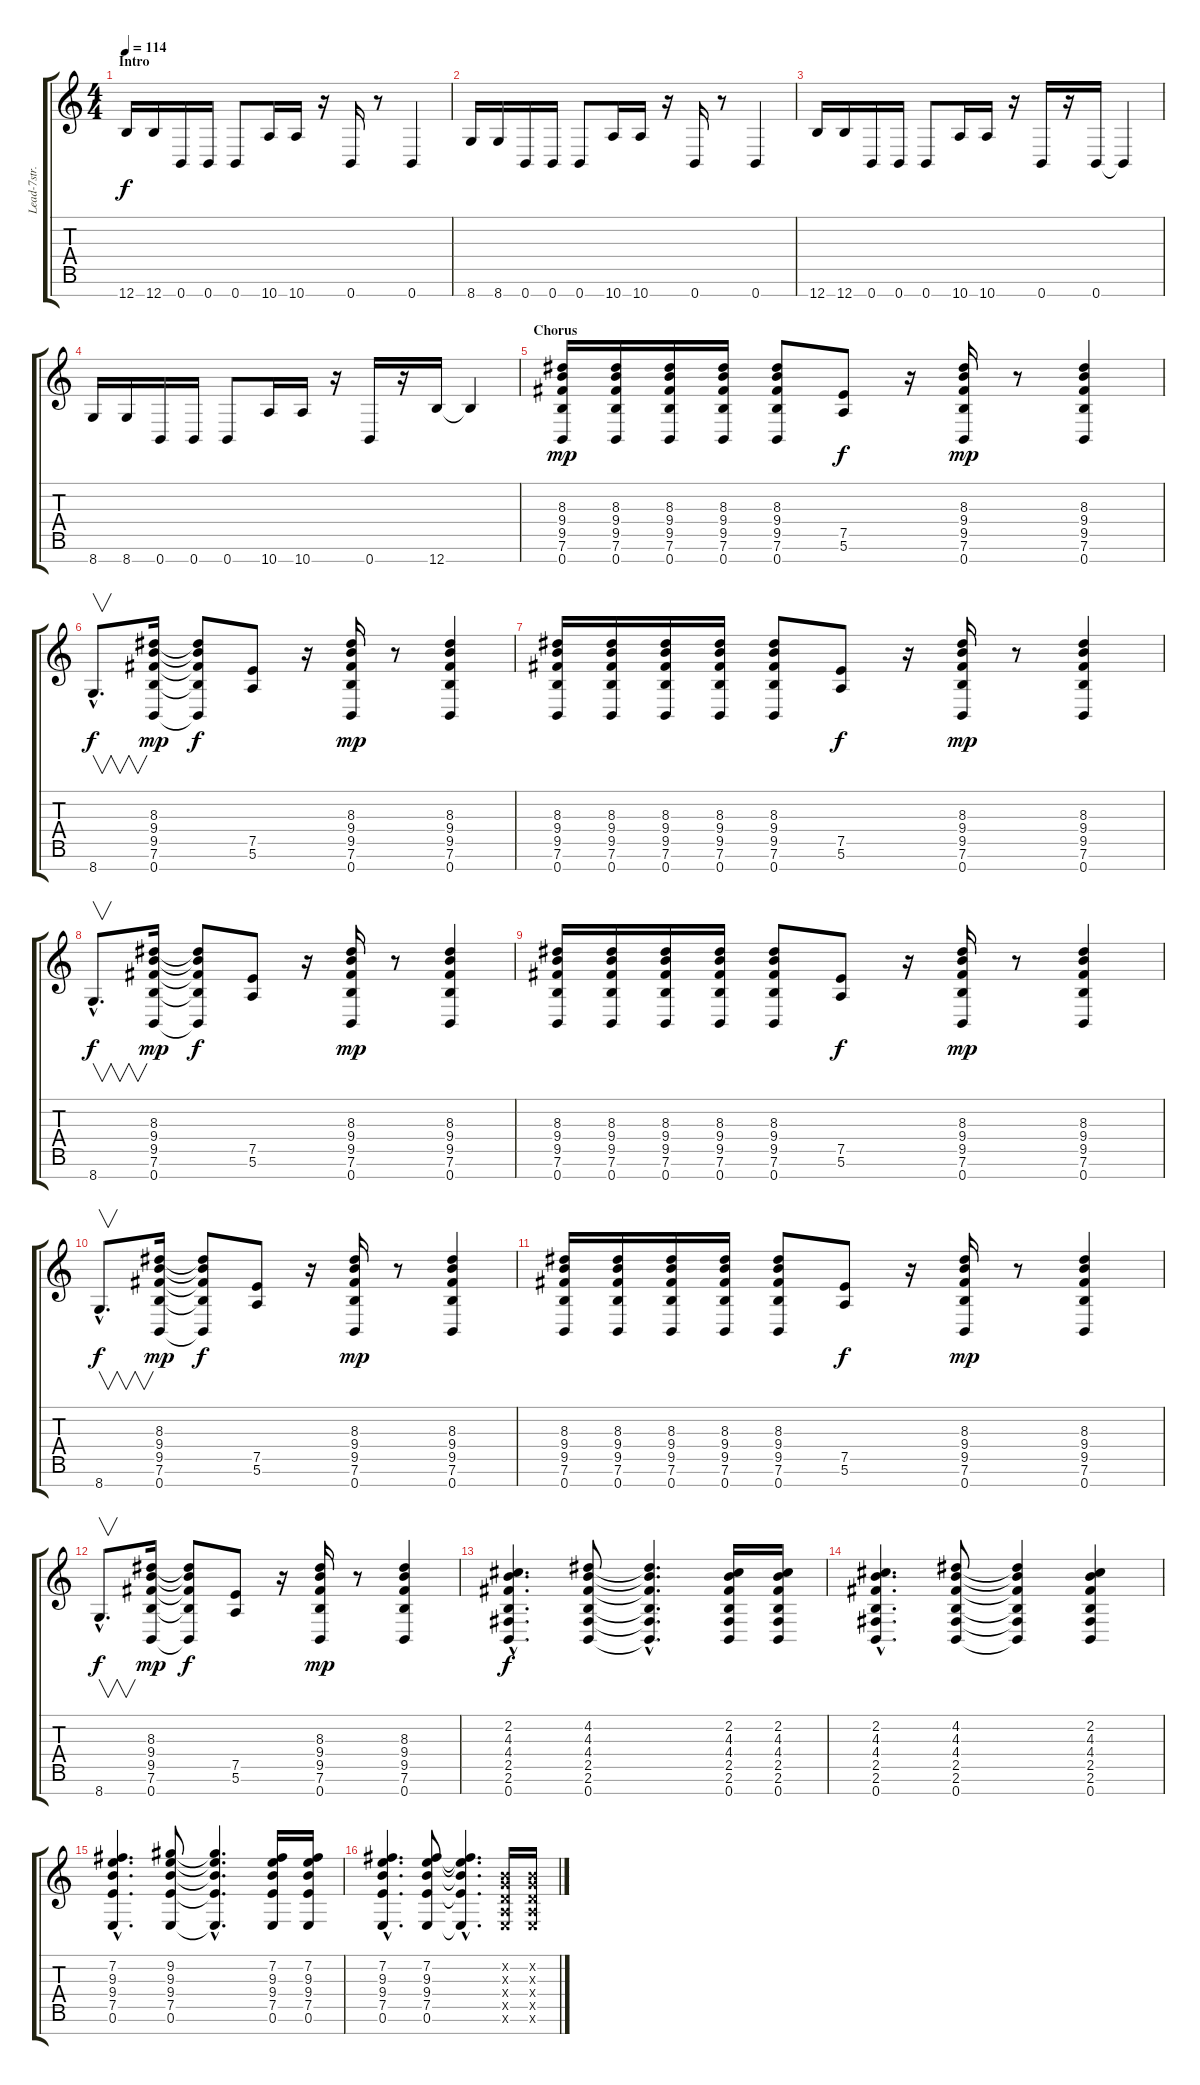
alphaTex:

\track ("Lead-7str." "Lead-7str.") {instrument overdrivenguitar}
\staff {score tabs}
\tuning (E4 B3 G3 D3 A2 E2 B1) {hide}
\ts (4 4)
\section ("" "Intro")
\tempo 114
\clef g2
\ks c
12.7.16{dy f instrument electricguitarclean} 12.7.16 0.7.16 0.7.16 0.7.8 10.7.16 10.7.16 r.16 0.7.16 r.8 0.7.4 |
8.7.16 8.7.16 0.7.16 0.7.16 0.7.8 10.7.16 10.7.16 r.16 0.7.16 r.8 0.7.4 |
12.7.16 12.7.16 0.7.16 0.7.16 0.7.8 10.7.16 10.7.16 r.16 0.7.16 r.16 0.7.16 0.7{t}.4 |
8.7.16 8.7.16 0.7.16 0.7.16 0.7.8 10.7.16 10.7.16 r.16 0.7.16 r.16 12.7.16 12.7{t}.4 |
\section ("" "Chorus")
(8.3 9.4 9.5 7.6 0.7).16{dy mp instrument overdrivenguitar} (8.3 9.4 9.5 7.6 0.7).16 (8.3 9.4 9.5 7.6 0.7).16 (8.3 9.4 9.5 7.6 0.7).16 (8.3 9.4 9.5 7.6 0.7).8 (7.5 5.6).8{dy f} r.16 (8.3 9.4 9.5 7.6 0.7).16{dy mp} r.8 (8.3 9.4 9.5 7.6 0.7).4 |
8.7{hac}.8{v d dy f} (8.3 9.4 9.5 7.6 0.7).16{dy mp} (8.3{t} 9.4{t} 9.5{t} 7.6{t} 0.7{t}).8{dy f} (7.5 5.6).8 r.16 (8.3 9.4 9.5 7.6 0.7).16{dy mp} r.8 (8.3 9.4 9.5 7.6 0.7).4 |
(8.3 9.4 9.5 7.6 0.7).16 (8.3 9.4 9.5 7.6 0.7).16 (8.3 9.4 9.5 7.6 0.7).16 (8.3 9.4 9.5 7.6 0.7).16 (8.3 9.4 9.5 7.6 0.7).8 (7.5 5.6).8{dy f} r.16 (8.3 9.4 9.5 7.6 0.7).16{dy mp} r.8 (8.3 9.4 9.5 7.6 0.7).4 |
8.7{hac}.8{v d dy f} (8.3 9.4 9.5 7.6 0.7).16{dy mp} (8.3{t} 9.4{t} 9.5{t} 7.6{t} 0.7{t}).8{dy f} (7.5 5.6).8 r.16 (8.3 9.4 9.5 7.6 0.7).16{dy mp} r.8 (8.3 9.4 9.5 7.6 0.7).4 |
(8.3 9.4 9.5 7.6 0.7).16 (8.3 9.4 9.5 7.6 0.7).16 (8.3 9.4 9.5 7.6 0.7).16 (8.3 9.4 9.5 7.6 0.7).16 (8.3 9.4 9.5 7.6 0.7).8 (7.5 5.6).8{dy f} r.16 (8.3 9.4 9.5 7.6 0.7).16{dy mp} r.8 (8.3 9.4 9.5 7.6 0.7).4 |
8.7{hac}.8{v d dy f} (8.3 9.4 9.5 7.6 0.7).16{dy mp} (8.3{t} 9.4{t} 9.5{t} 7.6{t} 0.7{t}).8{dy f} (7.5 5.6).8 r.16 (8.3 9.4 9.5 7.6 0.7).16{dy mp} r.8 (8.3 9.4 9.5 7.6 0.7).4 |
(8.3 9.4 9.5 7.6 0.7).16 (8.3 9.4 9.5 7.6 0.7).16 (8.3 9.4 9.5 7.6 0.7).16 (8.3 9.4 9.5 7.6 0.7).16 (8.3 9.4 9.5 7.6 0.7).8 (7.5 5.6).8{dy f} r.16 (8.3 9.4 9.5 7.6 0.7).16{dy mp} r.8 (8.3 9.4 9.5 7.6 0.7).4 |
8.7{hac}.8{v d dy f} (8.3 9.4 9.5 7.6 0.7).16{dy mp} (8.3{t} 9.4{t} 9.5{t} 7.6{t} 0.7{t}).8{dy f} (7.5 5.6).8 r.16 (8.3 9.4 9.5 7.6 0.7).16{dy mp} r.8 (8.3 9.4 9.5 7.6 0.7).4 |
(2.2{hac} 4.3{hac} 4.4{hac} 2.5{hac} 2.6{hac} 0.7{hac}).4{d dy f} (4.2 4.3 4.4 2.5 2.6 0.7).8 (4.2{hac t} 4.3{hac t} 4.4{hac t} 2.5{hac t} 2.6{hac t} 0.7{hac t}).4{d} (2.2 4.3 4.4 2.5 2.6 0.7).16 (2.2 4.3 4.4 2.5 2.6 0.7).16 |
(2.2{hac} 4.3{hac} 4.4{hac} 2.5{hac} 2.6{hac} 0.7{hac}).4{d} (4.2 4.3 4.4 2.5 2.6 0.7).8 (4.2{t} 4.3{t} 4.4{t} 2.5{t} 2.6{t} 0.7{t}).4 (2.2 4.3 4.4 2.5 2.6 0.7).4 |
(7.2{hac} 9.3{hac} 9.4{hac} 7.5{hac} 0.6{hac}).4{d} (9.2 9.3 9.4 7.5 0.6).8 (9.2{hac t} 9.3{hac t} 9.4{hac t} 7.5{hac t} 0.6{hac t}).4{d} (7.2 9.3 9.4 7.5 0.6).16 (7.2 9.3 9.4 7.5 0.6).16 |
(7.2{hac} 9.3{hac} 9.4{hac} 7.5{hac} 0.6{hac}).4{d} (7.2 9.3 9.4 7.5 0.6).8 (7.2{hac t} 9.3{hac t} 9.4{hac t} 7.5{hac t} 0.6{hac t}).4{d} (0.2{x} 0.3{x} 0.4{x} 0.5{x} 0.6{x}).16 (0.2{x} 0.3{x} 0.4{x} 0.5{x} 0.6{x}).16
